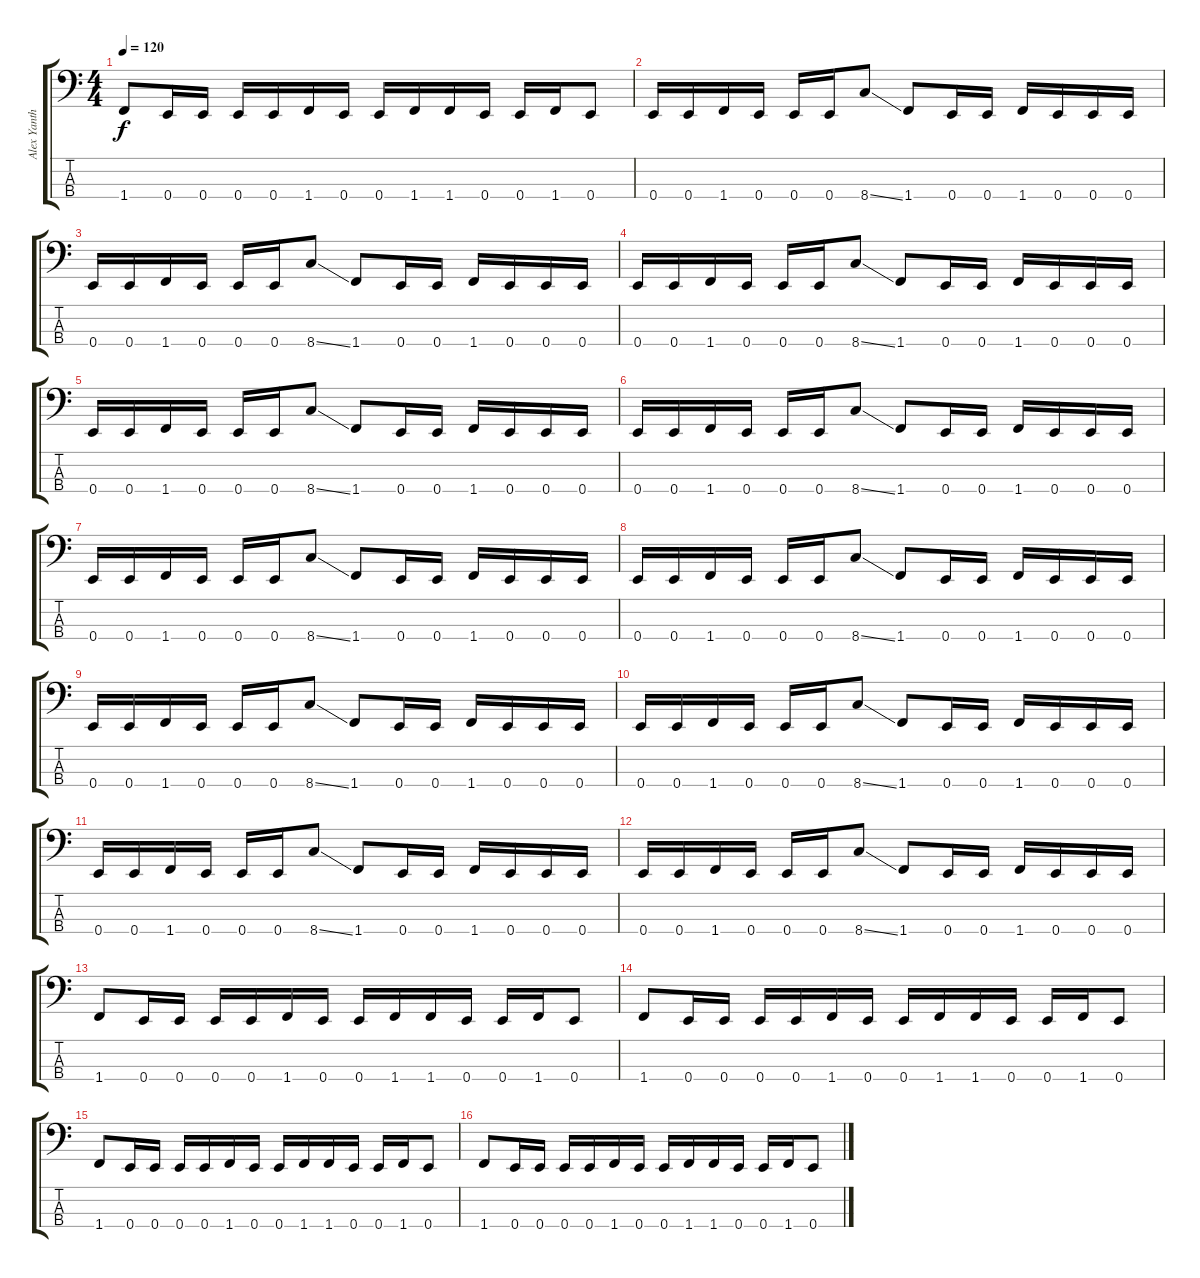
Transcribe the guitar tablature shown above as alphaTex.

\track ("Alex Yanthar" "Alex Yanth") {instrument electricbasspick}
\staff {score tabs}
\tuning (G2 D2 A1 E1) {hide}
\ts (4 4)
\tempo 120
\clef f4
\ks c
1.4.8{dy f} 0.4.16 0.4.16 0.4.16 0.4.16 1.4.16 0.4.16 0.4.16 1.4.16 1.4.16 0.4.16 0.4.16 1.4.16 0.4.8 |
0.4.16 0.4.16 1.4.16 0.4.16 0.4.16 0.4.16 8.4{ss}.8 1.4.8 0.4.16 0.4.16 1.4.16 0.4.16 0.4.16 0.4.16 |
0.4.16 0.4.16 1.4.16 0.4.16 0.4.16 0.4.16 8.4{ss}.8 1.4.8 0.4.16 0.4.16 1.4.16 0.4.16 0.4.16 0.4.16 |
0.4.16 0.4.16 1.4.16 0.4.16 0.4.16 0.4.16 8.4{ss}.8 1.4.8 0.4.16 0.4.16 1.4.16 0.4.16 0.4.16 0.4.16 |
0.4.16 0.4.16 1.4.16 0.4.16 0.4.16 0.4.16 8.4{ss}.8 1.4.8 0.4.16 0.4.16 1.4.16 0.4.16 0.4.16 0.4.16 |
0.4.16 0.4.16 1.4.16 0.4.16 0.4.16 0.4.16 8.4{ss}.8 1.4.8 0.4.16 0.4.16 1.4.16 0.4.16 0.4.16 0.4.16 |
0.4.16 0.4.16 1.4.16 0.4.16 0.4.16 0.4.16 8.4{ss}.8 1.4.8 0.4.16 0.4.16 1.4.16 0.4.16 0.4.16 0.4.16 |
0.4.16 0.4.16 1.4.16 0.4.16 0.4.16 0.4.16 8.4{ss}.8 1.4.8 0.4.16 0.4.16 1.4.16 0.4.16 0.4.16 0.4.16 |
0.4.16 0.4.16 1.4.16 0.4.16 0.4.16 0.4.16 8.4{ss}.8 1.4.8 0.4.16 0.4.16 1.4.16 0.4.16 0.4.16 0.4.16 |
0.4.16 0.4.16 1.4.16 0.4.16 0.4.16 0.4.16 8.4{ss}.8 1.4.8 0.4.16 0.4.16 1.4.16 0.4.16 0.4.16 0.4.16 |
0.4.16 0.4.16 1.4.16 0.4.16 0.4.16 0.4.16 8.4{ss}.8 1.4.8 0.4.16 0.4.16 1.4.16 0.4.16 0.4.16 0.4.16 |
0.4.16 0.4.16 1.4.16 0.4.16 0.4.16 0.4.16 8.4{ss}.8 1.4.8 0.4.16 0.4.16 1.4.16 0.4.16 0.4.16 0.4.16 |
1.4.8 0.4.16 0.4.16 0.4.16 0.4.16 1.4.16 0.4.16 0.4.16 1.4.16 1.4.16 0.4.16 0.4.16 1.4.16 0.4.8 |
1.4.8 0.4.16 0.4.16 0.4.16 0.4.16 1.4.16 0.4.16 0.4.16 1.4.16 1.4.16 0.4.16 0.4.16 1.4.16 0.4.8 |
1.4.8 0.4.16 0.4.16 0.4.16 0.4.16 1.4.16 0.4.16 0.4.16 1.4.16 1.4.16 0.4.16 0.4.16 1.4.16 0.4.8 |
1.4.8 0.4.16 0.4.16 0.4.16 0.4.16 1.4.16 0.4.16 0.4.16 1.4.16 1.4.16 0.4.16 0.4.16 1.4.16 0.4.8
